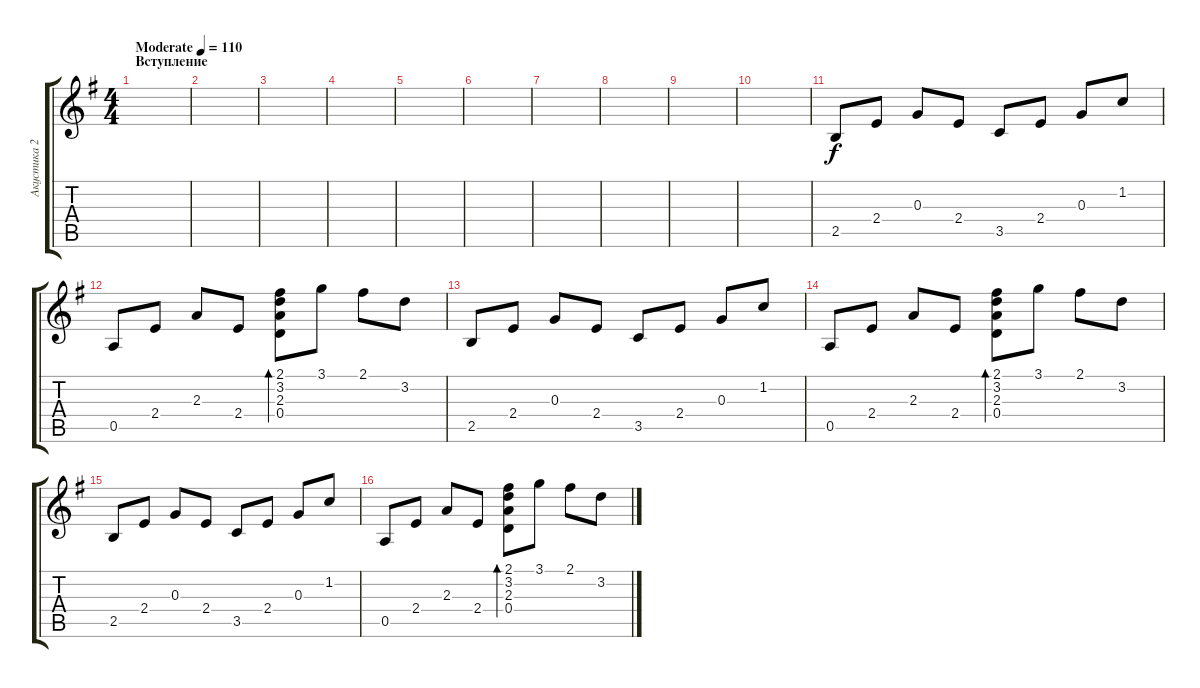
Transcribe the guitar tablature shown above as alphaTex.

\track ("Акустика 2" "Акустика 2") {instrument acousticguitarsteel}
\staff {score tabs}
\tuning (E4 B3 G3 D3 A2 E2) {hide}
\ts (4 4)
\section ("" "Вступление")
\tempo (110 "Moderate")
\clef g2
\ks eminor
|
|
|
|
|
|
|
|
|
|
2.5.8 2.4.8 0.3.8 2.4.8 3.5.8 2.4.8 0.3.8 1.2.8 |
0.5.8 2.4.8 2.3.8 2.4.8 (2.1 3.2 2.3 0.4).8{bd 60} 3.1.8 2.1.8 3.2.8 |
2.5.8 2.4.8 0.3.8 2.4.8 3.5.8 2.4.8 0.3.8 1.2.8 |
0.5.8 2.4.8 2.3.8 2.4.8 (2.1 3.2 2.3 0.4).8{bd 60} 3.1.8 2.1.8 3.2.8 |
2.5.8 2.4.8 0.3.8 2.4.8 3.5.8 2.4.8 0.3.8 1.2.8 |
0.5.8 2.4.8 2.3.8 2.4.8 (2.1 3.2 2.3 0.4).8{bd 60} 3.1.8 2.1.8 3.2.8
